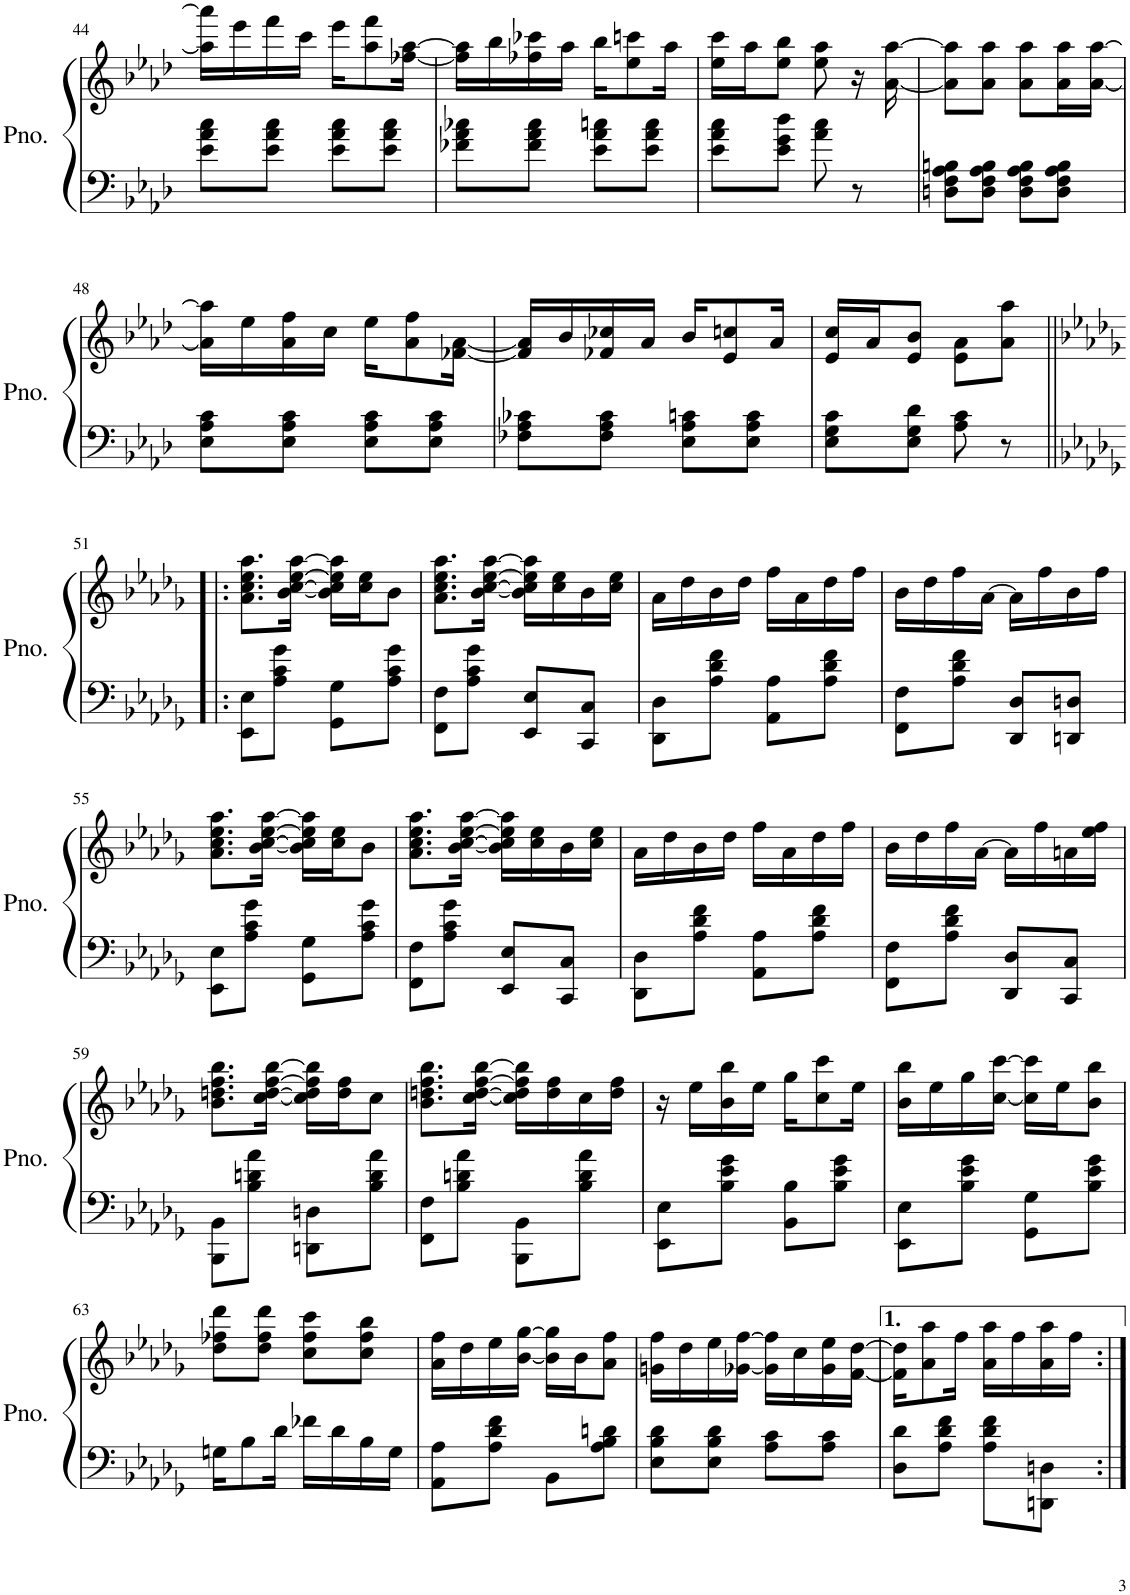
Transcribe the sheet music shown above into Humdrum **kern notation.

**kern	**kern
*part1	*part1
*staff2	*staff1
*I"Piano	*
*I'Pno.	*
!!LO:PB:g=z
*clefF4	*clefG2
*k[b-e-a-d-]	*k[b-e-a-d-]
*M2/4	*M2/4
=44	=44
8e-\ 8a-\ 8cc\L	16aa-\] 16aaa-\]LL
.	16eee-\
8e-\ 8a-\ 8cc\J	16fff\
.	16ccc\JJ
8e-\ 8a-\ 8cc\L	16eee-\KL
.	8aa-\ 8fff\
8e-\ 8a-\ 8cc\J	.
.	[<16ff-X\ [16aa-\Jk
=45	=45
8f-X\ 8a-\ 8cc-X\L	16ff-\] 16aa-\]LL
.	16bb-\
8f-\ 8a-\ 8cc-\J	16ff-X\ 16ccc-X\
.	16aa-\JJ
8e-\ 8a-\ 8ccn\L	16bb-\KL
.	8ee-\ 8cccn\
8e-\ 8a-\ 8cc\J	.
.	16aa-\Jk
=46	=46
8e-\ 8a-\ 8cc\L	16ee-\ 16ccc\LL
.	16aa-\J
8e-\ 8g\ 8dd-\J	8ee-\ 8bb-\J
8a-\ 8cc\	8ee-\ 8aa-\
8r	16r
.	[<16a-\ [16aa-\
=47	=47
8Dn\ 8F\ 8A-\ 8Bn\L	8a-\] 8aa-\]L
8D\ 8F\ 8A-\ 8B\J	8a-\ 8aa-\J
8D\ 8F\ 8A-\ 8B\L	8a-\ 8aa-\L
8D\ 8F\ 8A-\ 8B\J	16a-\ 16aa-\L
.	[<16a-\ [16aa-\JJ
!!LO:LB:g=z
=48	=48
8E-\ 8A-\ 8c\L	16a-\] 16aa-\]LL
.	16ee-\
8E-\ 8A-\ 8c\J	16a-\ 16ff\
.	16cc\JJ
8E-\ 8A-\ 8c\L	16ee-\KL
.	8a-\ 8ff\
8E-\ 8A-\ 8c\J	.
.	[16f-X\ [<16a-\Jk
=49	=49
8F-X\ 8A-\ 8c-X\L	16f-/] 16a-/]LL
.	16b-/
8F-\ 8A-\ 8c-\J	16f-X/ 16cc-X/
.	16a-/JJ
8E-\ 8A-\ 8cn\L	16b-/KL
.	8e-/ 8ccn/
8E-\ 8A-\ 8c\J	.
.	16a-/Jk
=50	=50
8E-\ 8G\ 8c\L	16e-/ 16cc/LL
.	16a-/J
8E-\ 8G\ 8d-\J	8e-/ 8b-/J
8A-\ 8c\	8e-\ 8a-\L
8r	8a-\ 8aa-\J
!!LO:LB:g=z
=51!|:	=51!|:
*k[b-e-a-d-g-]	*k[b-e-a-d-g-]
8EE-\ 8E-\L	8.a-\ 8.cc\ 8.ee-\ 8.aa-\L
8A-\ 8c\ 8g-\J	.
.	[<16b-\ [16cc\ [16ee-\ [16aa-\Jk
8GG-\ 8G-\L	16b-\] 16cc\] 16ee-\] 16aa-\]LL
.	16cc\ 16ee-\J
8A-\ 8c\ 8g-\J	8b-\J
=52	=52
8FF\ 8F\L	8.a-\ 8.cc\ 8.ee-\ 8.aa-\L
8A-\ 8c\ 8g-\J	.
.	[<16b-\ [16cc\ [16ee-\ [16aa-\Jk
8EE-/ 8E-/L	16b-\] 16cc\] 16ee-\] 16aa-\]LL
.	16cc\ 16ee-\
8CC/ 8C/J	16b-\
.	16cc\ 16ee-\JJ
=53	=53
8DD-\ 8D-\L	16a-\LL
.	16dd-\
8A-\ 8d-\ 8f\J	16b-\
.	16dd-\JJ
8AA-\ 8A-\L	16ff\LL
.	16a-\
8A-\ 8d-\ 8f\J	16dd-\
.	16ff\JJ
=54	=54
8FF\ 8F\L	16b-\LL
.	16dd-\
8A-\ 8d-\ 8f\J	16ff\
.	[16a-\JJ
8DD-/ 8D-/L	16a-\LL]
.	16ff\
8DDn/ 8Dn/J	16b-\
.	16ff\JJ
!!LO:LB:g=z
=55	=55
8EE-\ 8E-\L	8.a-\ 8.cc\ 8.ee-\ 8.aa-\L
8A-\ 8c\ 8g-\J	.
.	[<16b-\ [16cc\ [16ee-\ [16aa-\Jk
8GG-\ 8G-\L	16b-\] 16cc\] 16ee-\] 16aa-\]LL
.	16cc\ 16ee-\J
8A-\ 8c\ 8g-\J	8b-\J
=56	=56
8FF\ 8F\L	8.a-\ 8.cc\ 8.ee-\ 8.aa-\L
8A-\ 8c\ 8g-\J	.
.	[<16b-\ [16cc\ [16ee-\ [16aa-\Jk
8EE-/ 8E-/L	16b-\] 16cc\] 16ee-\] 16aa-\]LL
.	16cc\ 16ee-\
8CC/ 8C/J	16b-\
.	16cc\ 16ee-\JJ
=57	=57
8DD-\ 8D-\L	16a-\LL
.	16dd-\
8A-\ 8d-\ 8f\J	16b-\
.	16dd-\JJ
8AA-\ 8A-\L	16ff\LL
.	16a-\
8A-\ 8d-\ 8f\J	16dd-\
.	16ff\JJ
=58	=58
8FF\ 8F\L	16b-\LL
.	16dd-\
8A-\ 8d-\ 8f\J	16ff\
.	[16a-\JJ
8DD-/ 8D-/L	16a-\LL]
.	16ff\
8CC/ 8C/J	16an\
.	16ee-\ 16ff\JJ
!!LO:LB:g=z
=59	=59
8BBB-\ 8BB-\L	8.b-\ 8.ddn\ 8.ff\ 8.bb-\L
8B-\ 8dn\ 8a-\J	.
.	[<16cc\ [16dd\ [16ff\ [16bb-\Jk
8DDn\ 8Dn\L	16cc\] 16dd\] 16ff\] 16bb-\]LL
.	16dd\ 16ff\J
8B-\ 8d\ 8a-\J	8cc\J
=60	=60
8FF\ 8F\L	8.b-\ 8.ddn\ 8.ff\ 8.bb-\L
8B-\ 8dn\ 8a-\J	.
.	[<16cc\ [16dd\ [16ff\ [16bb-\Jk
8BBB-\ 8BB-\L	16cc\] 16dd\] 16ff\] 16bb-\]LL
.	16dd\ 16ff\
8B-\ 8d\ 8a-\J	16cc\
.	16dd\ 16ff\JJ
=61	=61
8EE-\ 8E-\L	16r
.	16ee-\LL
8B-\ 8e-\ 8g-\J	16b-\ 16bb-\
.	16ee-\JJ
8BB-\ 8B-\L	16gg-\KL
.	8cc\ 8ccc\
8B-\ 8e-\ 8g-\J	.
.	16ee-\Jk
=62	=62
8EE-\ 8E-\L	16b-\ 16bb-\LL
.	16ee-\
8B-\ 8e-\ 8g-\J	16gg-\
.	[<16cc\ [16ccc\JJ
8GG-\ 8G-\L	16cc\] 16ccc\]LL
.	16ee-\J
8B-\ 8e-\ 8g-\J	8b-\ 8bb-\J
!!LO:LB:g=z
=63	=63
16Gn\KL	8dd-\ 8ff-X\ 8ddd-\L
8B-\	.
.	8dd-\ 8ff-\ 8ddd-\J
16d-\Jk	.
16f-X\LL	8cc\ 8ff-\ 8ccc\L
16d-\	.
16B-\	8cc\ 8ff-\ 8bb-\J
16G\JJ	.
=64	=64
8AA-\ 8A-\L	16a-\ 16ff\LL
.	16dd-\
8A-\ 8d-\ 8f\J	16ee-\
.	[<16b-\ [16gg-\JJ
8BB-\L	16b-\] 16gg-\]LL
.	16b-\J
8A-\ 8B-\ 8dn\J	8a-\ 8ff\J
=65	=65
8E-\ 8B-\ 8d-\L	16gn\ 16ff\LL
.	16dd-\
8E-\ 8B-\ 8d-\J	16ee-\
.	[<16g-X\ [16ff\JJ
8A-\ 8c\L	16g-\] 16ff\]LL
.	16cc\
8A-\ 8c\J	16g-\ 16ee-\
.	[<16f\ [16dd-\JJ
=66	=66
8D-\ 8d-\L	16f\] 16dd-\]KL
.	8a-\ 8aa-\
8A-\ 8d-\ 8f\J	.
.	16ff\Jk
8A-\ 8d-\ 8f\L	16a-\ 16aa-\LL
.	16ff\
8DDn\ 8Dn\J	16a-\ 16aa-\
.	16ff\JJ
=:|!	=:|!
*-	*-
